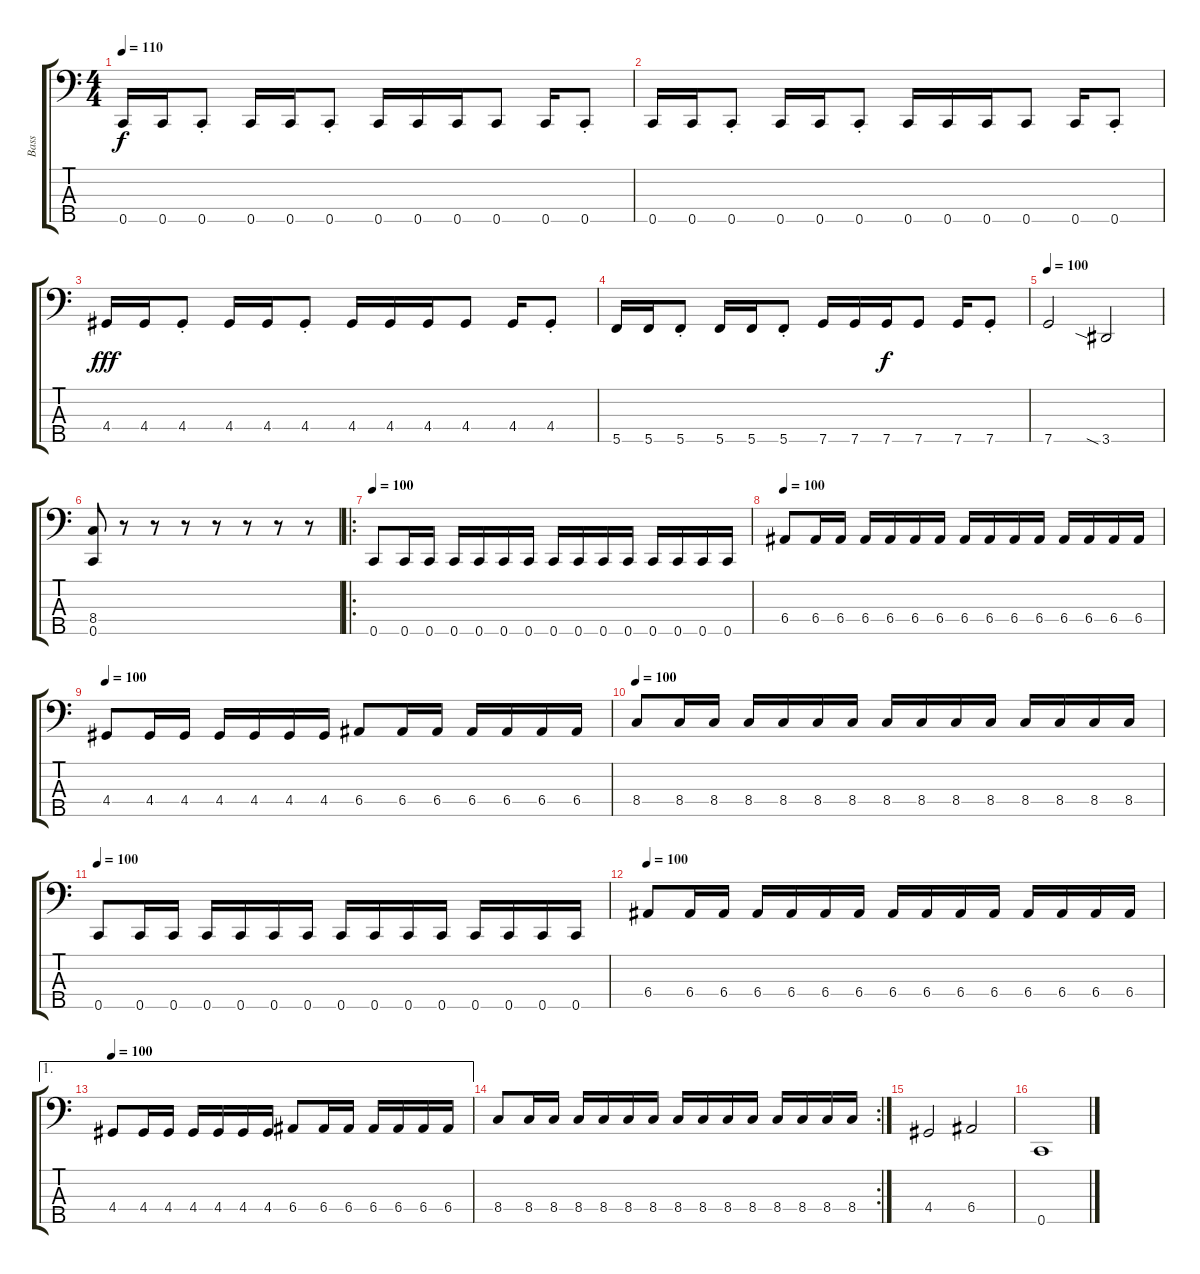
\track ("Bass" "Bass") {instrument electricbasspick}
\staff {score tabs}
\tuning (G2 D2 A1 E1 C1) {hide}
\ts (4 4)
\tempo 110
\clef f4
\ks c
0.5.16{dy f} 0.5.16 0.5{st}.8 0.5.16 0.5.16 0.5{st}.8 0.5.16 0.5.16 0.5.16 0.5.8 0.5.16 0.5{st}.8 |
0.5.16 0.5.16 0.5{st}.8 0.5.16 0.5.16 0.5{st}.8 0.5.16 0.5.16 0.5.16 0.5.8 0.5.16 0.5{st}.8 |
4.4.16{dy fff} 4.4.16 4.4{st}.8 4.4.16 4.4.16 4.4{st}.8 4.4.16 4.4.16 4.4.16 4.4.8 4.4.16 4.4{st}.8 |
5.5.16 5.5.16 5.5{st}.8 5.5.16 5.5.16 5.5{st}.8 7.5.16 7.5.16 7.5.16{dy f} 7.5.8 7.5.16 7.5{st}.8 |
\tempo 100
7.5.2 3.5{sia}.2 |
(8.4 0.5).8 r.8 r.8 r.8 r.8 r.8 r.8 r.8 |
\ro
\tempo 100
0.5.8 0.5.16 0.5.16 0.5.16 0.5.16 0.5.16 0.5.16 0.5.16 0.5.16 0.5.16 0.5.16 0.5.16 0.5.16 0.5.16 0.5.16 |
\tempo 100
6.4.8 6.4.16 6.4.16 6.4.16 6.4.16 6.4.16 6.4.16 6.4.16 6.4.16 6.4.16 6.4.16 6.4.16 6.4.16 6.4.16 6.4.16 |
\tempo 100
4.4.8 4.4.16 4.4.16 4.4.16 4.4.16 4.4.16 4.4.16 6.4.8 6.4.16 6.4.16 6.4.16 6.4.16 6.4.16 6.4.16 |
\tempo 100
8.4.8 8.4.16 8.4.16 8.4.16 8.4.16 8.4.16 8.4.16 8.4.16 8.4.16 8.4.16 8.4.16 8.4.16 8.4.16 8.4.16 8.4.16 |
\tempo 100
0.5.8 0.5.16 0.5.16 0.5.16 0.5.16 0.5.16 0.5.16 0.5.16 0.5.16 0.5.16 0.5.16 0.5.16 0.5.16 0.5.16 0.5.16 |
\tempo 100
6.4.8 6.4.16 6.4.16 6.4.16 6.4.16 6.4.16 6.4.16 6.4.16 6.4.16 6.4.16 6.4.16 6.4.16 6.4.16 6.4.16 6.4.16 |
\ae 1
\tempo 100
4.4.8 4.4.16 4.4.16 4.4.16 4.4.16 4.4.16 4.4.16 6.4.8 6.4.16 6.4.16 6.4.16 6.4.16 6.4.16 6.4.16 |
\rc 2
8.4.8 8.4.16 8.4.16 8.4.16 8.4.16 8.4.16 8.4.16 8.4.16 8.4.16 8.4.16 8.4.16 8.4.16 8.4.16 8.4.16 8.4.16 |
4.4.2 6.4.2 |
0.5.1
